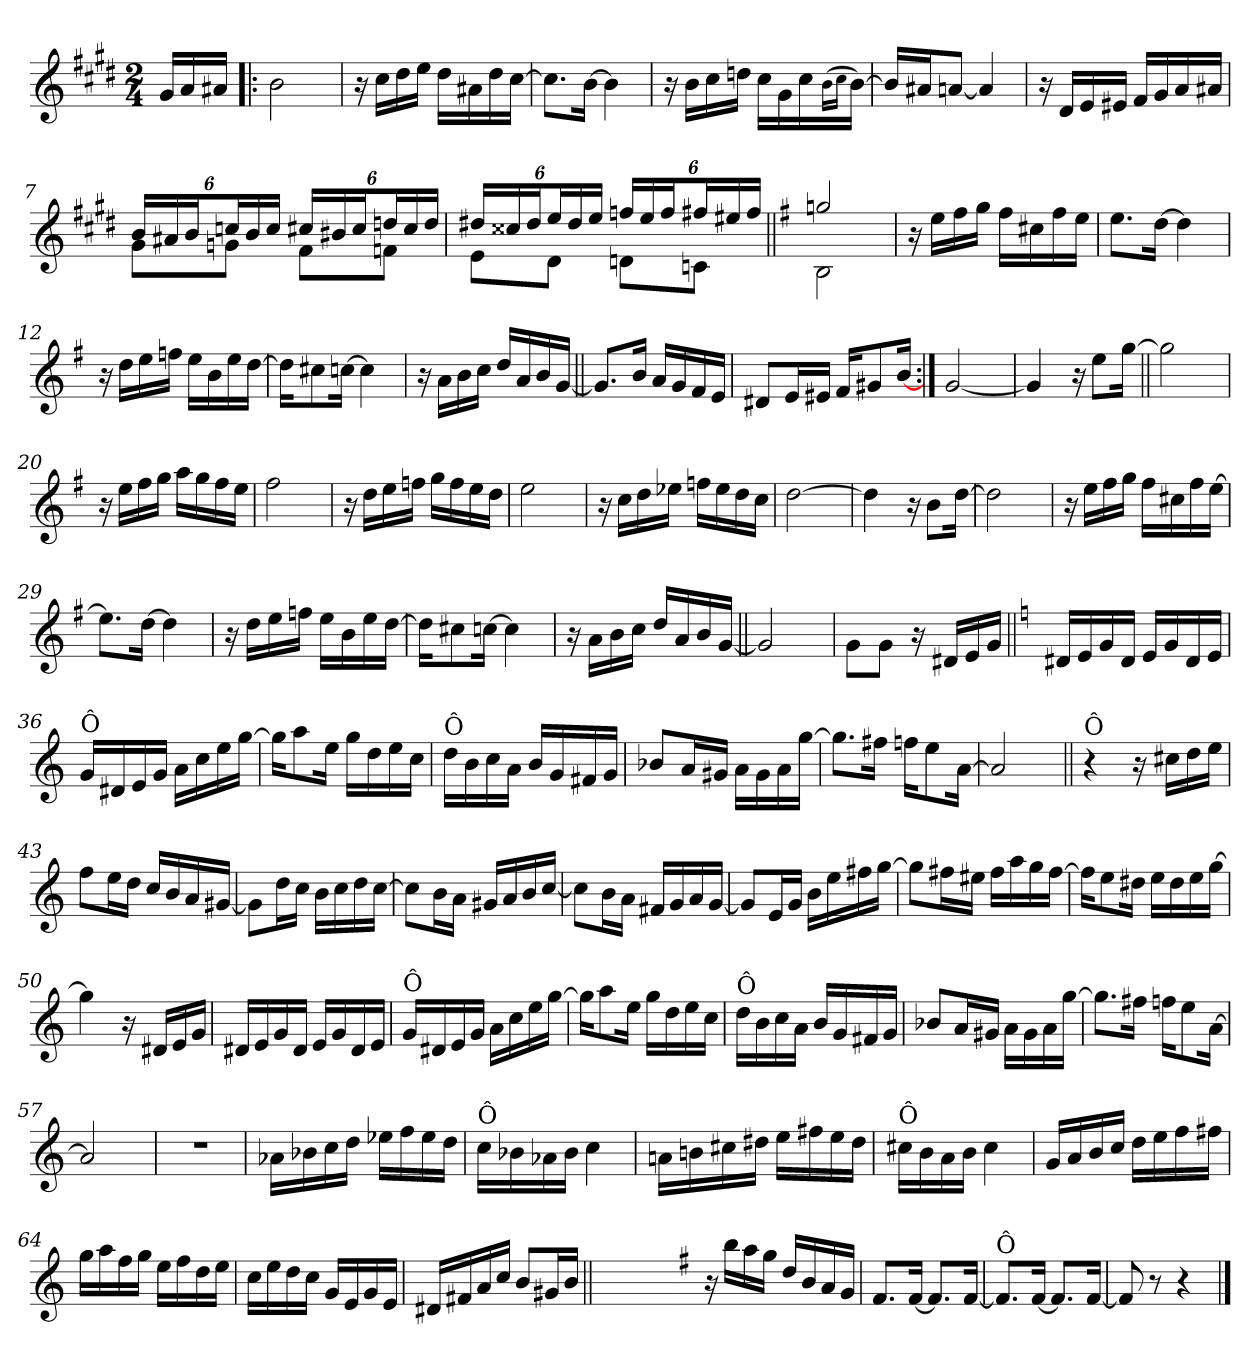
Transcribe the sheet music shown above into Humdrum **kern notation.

**kern
*part1
*staff1
*clefG2
*k[f#c#g#d#]
*E:
*M2/4
=
16g#/LL
16a/
16a#X/JJ
=1!|:
2b\
=2
16r
16cc#\LL
16dd#\
16ee\JJ
16dd#\LL
16a#X\
16dd#\
[16cc#\JJ
=3
8.cc#\L]
[16b\Jk
4b\]
=4
16r
16b\LL
16cc#\
16ddn\JJ
16cc#\LL
16g#\
16cc#\
(>16qb\LL
16qcc#\JJ
[16b\JJ)
!!LO:LB:g=z
=5
16b/LL]
16a#X/J
[8an/J
4a/]
=6
16r
16d#/LL
16e/
16e#X/JJ
16f#/LL
16g#/
16a/
16a#X/JJ
=7
*^
24b/LL	8g#\L
24a#X/	.
24b/J	.
24ccn/L	8gn\J
24b/	.
24cc/JJ	.
24cc#X/LL	8f#\L
24b#X/	.
24cc#/J	.
24ddn/L	8fn\J
24cc#/	.
24dd/JJ	.
=8	=8
24dd#X/LL	8e\L
24cc##X/	.
24dd#/J	.
24ee/L	8d#\J
24dd#/	.
24ee/JJ	.
24ffn/LL	8dn\L
24ee/	.
24ff/J	.
24ff#X/L	8cn\J
24ee#X/	.
24ff#/JJ	.
!!LO:LB:g=z	!!
=9||	=9||
*k[f#]	*
*G:	*
2ggni/	2B\
*v	*v
=10
16r
16ee\LL
16ff#\
16gg\JJ
16ff#\LL
16cc#X\
16ff#\
16ee\JJ
=11
8.ee\L
[16dd\Jk
4dd\]
=12
16r
16dd\LL
16ee\
16ffn\JJ
16ee\LL
16b\
16ee\
[16dd\JJ
=13
16dd\KL]
8cc#X\
[16ccn\Jk
4cc\]
!!LO:LB:g=z
=14
16r
16a\LL
16b\
16cc\JJ
16dd/LL
16a/
16b/
[16g/JJ
=15||
8.g/L]
16b/Jk
16a/LL
16g/
16f#/
16e/JJ
=16
8d#X/L
16e/L
16e#X/JJ
16f#/KL
8g#X/
[16b/Jk
=17:|!
[2g/
!!LO:LB:g=z
=18
4g/]
16r
8ee\L
[16gg\Jk
=19||
2gg\]
=20
16r
16ee\LL
16ff#\
16gg\JJ
16aa\LL
16gg\
16ff#\
16ee\JJ
=21
2ff#\
=22
16r
16dd\LL
16ee\
16ffn\JJ
16gg\LL
16ff\
16ee\
16dd\JJ
=23
2ee\
!!LO:LB:g=z
=24
16r
16cc\LL
16dd\
16ee-X\JJ
16ffn\LL
16ee-\
16dd\
16cc\JJ
=25
[2dd\
=26
4dd\]
16r
8b\L
[16dd\Jk
=27
2dd\]
=28
16r
16ee\LL
16ff#\
16gg\JJ
16ff#\LL
16cc#X\
16ff#\
[16ee\JJ
!!LO:LB:g=z
=29
8.ee\L]
[16dd\Jk
4dd\]
=30
16r
16dd\LL
16ee\
16ffn\JJ
16ee\LL
16b\
16ee\
[16dd\JJ
=31
16dd\KL]
8cc#X\
[16ccn\Jk
4cc\]
=32
16r
16a\LL
16b\
16cc\JJ
16dd/LL
16a/
16b/
[16g/JJ
=33||
2g/]
=34
8g\L
8g\J
16r
16d#X/LL
16e/
16g/JJ
!!LO:LB:g=z
=35||
*k[]
*C:
16d#X/LL
16e/
16g/
16d#/JJ
16e/LL
16g/
16d#/
16e/JJ
=36
!LO:TX:a:t=Ô
16g/LL
16d#X/
16e/
16g/JJ
16a\LL
16cc\
16ee\
[16gg\JJ
=37
16gg\KL]
8aa\
16ee\Jk
16gg\LL
16dd\
16ee\
16cc\JJ
=38
!LO:TX:a:t=Ô
16dd\LL
16b\
16cc\
16a\JJ
16b/LL
16g/
16f#X/
16g/JJ
=39
8b-X/L
16a/L
16g#X/JJ
16a\LL
16g#\
16a\
[16gg\JJ
!!LO:LB:g=z
=40
8.gg\L]
16ff#X\Jk
16ffn\KL
8ee\
[16a\Jk
=41
2a/]
=42||
!LO:TX:a:t=Ô
4r
16r
16cc#X\LL
16dd\
16ee\JJ
=43
8ff\L
16ee\L
16dd\JJ
16cc/LL
16b/
16a/
[16g#X/JJ
=44
8g#\L]
16dd\L
16cc\JJ
16b\LL
16cc\
16dd\
[16cc\JJ
!!LO:PB:g=z
=45
8cc\L]
16b\L
16a\JJ
16g#X/LL
16a/
16b/
[16cc/JJ
=46
8cc\L]
16b\L
16a\JJ
16f#X/LL
16g/
16a/
[16g/JJ
=47
8g/L]
16e/L
16g/JJ
16b\LL
16ee\
16ff#X\
[16gg\JJ
=48
8gg\L]
16ff#X\L
16ee#X\JJ
16ff#\LL
16aa\
16gg\
[16ff#\JJ
=49
16ff#\KL]
8ee\
16dd#X\Jk
16ee\LL
16dd#\
16ee\
[16gg\JJ
!!LO:LB:g=z
=50
4gg\]
16r
16d#X/LL
16e/
16g/JJ
=51
16d#X/LL
16e/
16g/
16d#/JJ
16e/LL
16g/
16d#/
16e/JJ
=52
!LO:TX:a:t=Ô
16g/LL
16d#X/
16e/
16g/JJ
16a\LL
16cc\
16ee\
[16gg\JJ
=53
16gg\KL]
8aa\
16ee\Jk
16gg\LL
16dd\
16ee\
16cc\JJ
=54
!LO:TX:a:t=Ô
16dd\LL
16b\
16cc\
16a\JJ
16b/LL
16g/
16f#X/
16g/JJ
!!LO:LB:g=z
=55
8b-X/L
16a/L
16g#X/JJ
16a\LL
16g#\
16a\
[16gg\JJ
=56
8.gg\L]
16ff#X\Jk
16ffn\KL
8ee\
[16a\Jk
=57
2a/]
=58
2r
=59
16a-X\LL
16b-X\
16cc\
16dd\JJ
16ee-X\LL
16ff\
16ee-\
16dd\JJ
!!LO:LB:g=z
=60
!LO:TX:a:t=Ô
16cc\LL
16b-X\
16a-X\
16b-\JJ
4cc\
=61
16an\LL
16bn\
16cc#X\
16dd#X\JJ
16ee\LL
16ff#X\
16ee\
16dd#\JJ
=62
!LO:TX:a:t=Ô
16cc#X\LL
16b\
16a\
16b\JJ
4cc#\
=63
16g/LL
16a/
16b/
16cc/JJ
16dd\LL
16ee\
16ff\
16ff#X\JJ
!!LO:LB:g=z
=64
16gg\LL
16aa\
16ff\
16gg\JJ
16ee\LL
16ff\
16dd\
16ee\JJ
=65
16cc\LL
16ee\
16dd\
16cc\JJ
16g/LL
16e/
16g/
16e/JJ
=66
16d#X/LL
16f#X/
16a/
16cc/JJ
8b/L
16g#X/L
16b/JJ
=66X1||
*stria0
2ryy
!!LO:LB:g=z
=67-
*stria5
*k[f#]
*G:
16r
16bb\LL
16aa\
16gg\JJ
16dd/LL
16b/
16a/
16g/JJ
=68
8.f#/L
[16f#/Jk
8.f#/L]
[16f#/Jk
=69
!LO:TX:a:t=Ô
8.f#/L]
[16f#/Jk
8.f#/L]
[16f#/Jk
=70
8f#/]
8r
4r
==
*-
